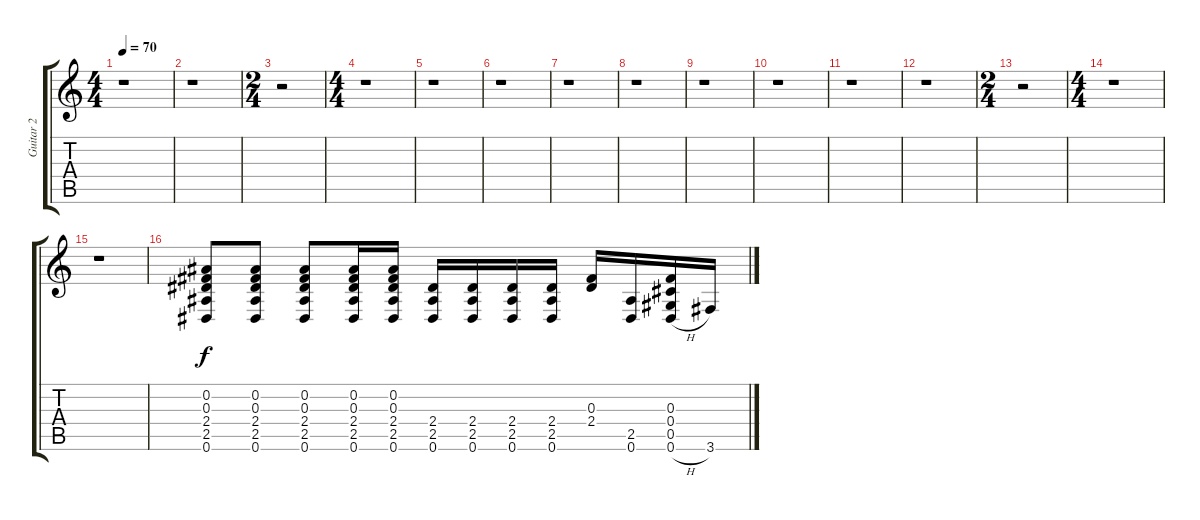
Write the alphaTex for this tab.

\track ("Guitar 2" "Guitar 2") {instrument electricguitarclean}
\staff {score tabs}
\tuning (Eb4 Bb3 Gb3 Db3 Ab2 Eb2) {hide}
\ts (4 4)
\tempo 70
\clef g2
\ks c
r.1{dy f} |
r.1 |
\ts (2 4)
r.2 |
\ts (4 4)
r.1 |
r.1 |
r.1 |
r.1 |
r.1 |
r.1 |
r.1 |
r.1 |
r.1 |
\ts (2 4)
r.2 |
\ts (4 4)
r.1 |
r.1 |
(0.2 0.3 2.4 2.5 0.6).8 (0.2 0.3 2.4 2.5 0.6).8 (0.2 0.3 2.4 2.5 0.6).8 (0.2 0.3 2.4 2.5 0.6).16 (0.2 0.3 2.4 2.5 0.6).16 (2.4 2.5 0.6).16 (2.4 2.5 0.6).16 (2.4 2.5 0.6).16 (2.4 2.5 0.6).16 (0.3 2.4).16 (2.5 0.6).16 (0.3 0.4 0.5 0.6{h}).16 3.6.16
